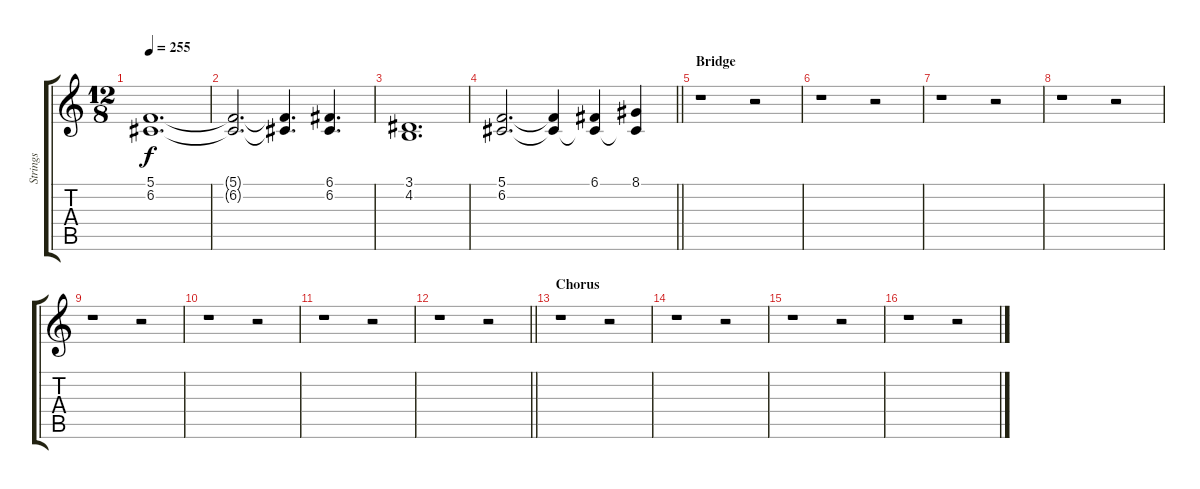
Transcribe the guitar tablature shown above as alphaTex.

\track ("Strings" "Strings") {instrument stringensemble1}
\staff {score tabs}
\tuning (C4 G3 Eb3 Bb2 F2 C2) {hide}
\ts (12 8)
\tempo 255
\clef g2
\ks c
(5.1 6.2).1{d dy f} |
(5.1{t} 6.2{t}).2{d} (5.1{t} 6.2{t}).4{d} (6.1 6.2).4{d} |
(3.1 4.2).1{d} |
\barLineRight lightlight
(5.1 6.2).2{d} (5.1{t} 6.2{t}).4 (6.1 6.2{t}).4 (8.1 6.2{t}).4 |
\section ("" "Bridge")
r.1 r.2 |
r.1 r.2 |
r.1 r.2 |
r.1 r.2 |
r.1 r.2 |
r.1 r.2 |
r.1 r.2 |
\barLineRight lightlight
r.1 r.2 |
\section ("" "Chorus")
r.1 r.2 |
r.1 r.2 |
r.1 r.2 |
r.1 r.2
